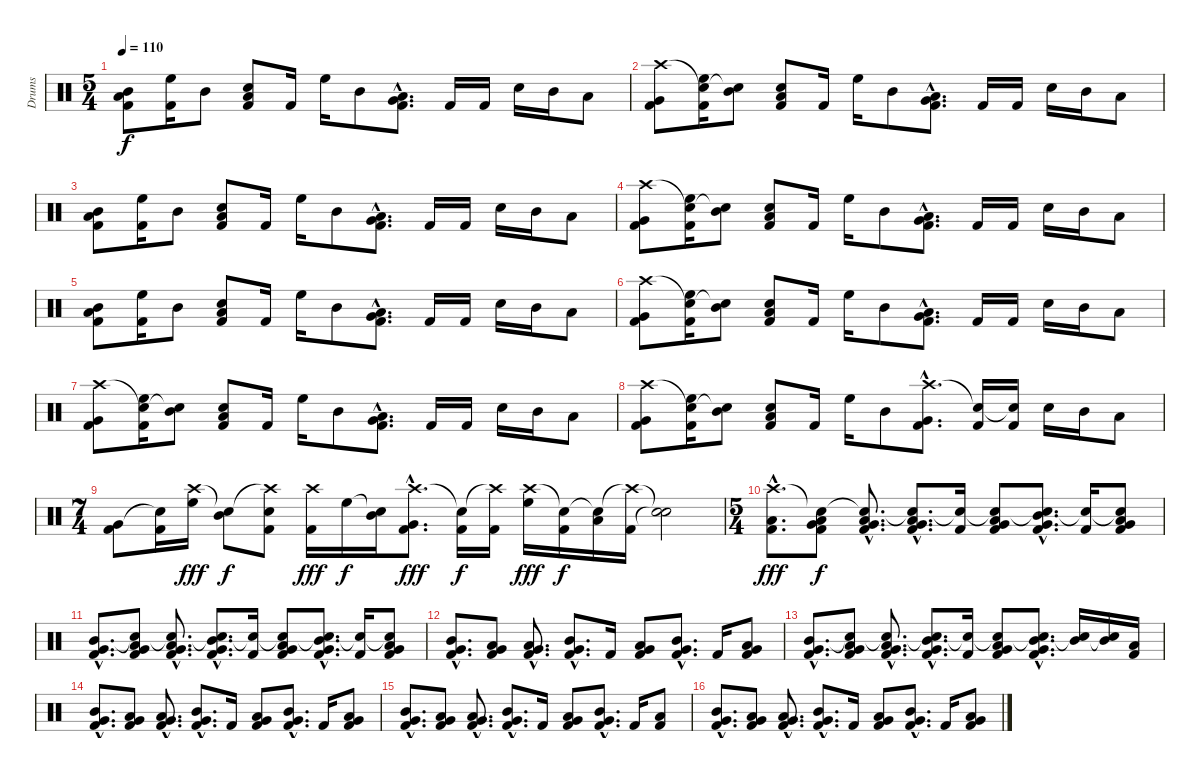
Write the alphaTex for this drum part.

\track ("Drums" "Drums") {instrument percussion}
\staff {score}
\articulation defaults
\ts (5 4)
\tempo 110
\clef neutral
\ks c
("Mid Tom (hit)" "Low Floor Tom (hit)" "Kick (hit) 2").8{dy f} ("High Floor Tom (hit)" "Kick (hit) 2").16 "Mid Tom (hit)".8 ("Snare (hit) 2" "Low Floor Tom (hit)" "Kick (hit) 2").8 "Kick (hit) 2".16 "High Floor Tom (hit)".16 "Mid Tom (hit)".8 ("Low Floor Tom (hit)"{hac} "Very Low Tom (hit)"{hac} "Kick (hit) 2"{hac}).8{d} "Kick (hit) 2".16 "Kick (hit) 2".16 "Snare (hit) 2".16 "Mid Tom (hit)".16 "Low Floor Tom (hit)".8 |
("Crash high (hit)" "Very Low Tom (hit)" "Kick (hit) 2").8 ("Snare (hit)"{t} "High Floor Tom (hit)" "Kick (hit) 2").16 ("Snare (hit)"{t} "Mid Tom (hit)").8 ("Snare (hit) 2" "Low Floor Tom (hit)" "Kick (hit) 2").8 "Kick (hit) 2".16 "High Floor Tom (hit)".16 "Mid Tom (hit)".8 ("Low Floor Tom (hit)"{hac} "Very Low Tom (hit)"{hac} "Kick (hit) 2"{hac}).8{d} "Kick (hit) 2".16 "Kick (hit) 2".16 "Snare (hit) 2".16 "Mid Tom (hit)".16 "Low Floor Tom (hit)".8 |
("Mid Tom (hit)" "Low Floor Tom (hit)" "Kick (hit) 2").8 ("High Floor Tom (hit)" "Kick (hit) 2").16 "Mid Tom (hit)".8 ("Snare (hit) 2" "Low Floor Tom (hit)" "Kick (hit) 2").8 "Kick (hit) 2".16 "High Floor Tom (hit)".16 "Mid Tom (hit)".8 ("Low Floor Tom (hit)"{hac} "Very Low Tom (hit)"{hac} "Kick (hit) 2"{hac}).8{d} "Kick (hit) 2".16 "Kick (hit) 2".16 "Snare (hit) 2".16 "Mid Tom (hit)".16 "Low Floor Tom (hit)".8 |
("Crash high (hit)" "Very Low Tom (hit)" "Kick (hit) 2").8 ("Snare (hit)"{t} "High Floor Tom (hit)" "Kick (hit) 2").16 ("Snare (hit)"{t} "Mid Tom (hit)").8 ("Snare (hit) 2" "Low Floor Tom (hit)" "Kick (hit) 2").8 "Kick (hit) 2".16 "High Floor Tom (hit)".16 "Mid Tom (hit)".8 ("Low Floor Tom (hit)"{hac} "Very Low Tom (hit)"{hac} "Kick (hit) 2"{hac}).8{d} "Kick (hit) 2".16 "Kick (hit) 2".16 "Snare (hit) 2".16 "Mid Tom (hit)".16 "Low Floor Tom (hit)".8 |
("Mid Tom (hit)" "Low Floor Tom (hit)" "Kick (hit) 2").8 ("High Floor Tom (hit)" "Kick (hit) 2").16 "Mid Tom (hit)".8 ("Snare (hit) 2" "Low Floor Tom (hit)" "Kick (hit) 2").8 "Kick (hit) 2".16 "High Floor Tom (hit)".16 "Mid Tom (hit)".8 ("Low Floor Tom (hit)"{hac} "Very Low Tom (hit)"{hac} "Kick (hit) 2"{hac}).8{d} "Kick (hit) 2".16 "Kick (hit) 2".16 "Snare (hit) 2".16 "Mid Tom (hit)".16 "Low Floor Tom (hit)".8 |
("Crash high (hit)" "Very Low Tom (hit)" "Kick (hit) 2").8 ("Snare (hit)"{t} "High Floor Tom (hit)" "Kick (hit) 2").16 ("Snare (hit)"{t} "Mid Tom (hit)").8 ("Snare (hit) 2" "Low Floor Tom (hit)" "Kick (hit) 2").8 "Kick (hit) 2".16 "High Floor Tom (hit)".16 "Mid Tom (hit)".8 ("Low Floor Tom (hit)"{hac} "Very Low Tom (hit)"{hac} "Kick (hit) 2"{hac}).8{d} "Kick (hit) 2".16 "Kick (hit) 2".16 "Snare (hit) 2".16 "Mid Tom (hit)".16 "Low Floor Tom (hit)".8 |
("Crash high (hit)" "Very Low Tom (hit)" "Kick (hit) 2").8 ("Snare (hit)"{t} "High Floor Tom (hit)" "Kick (hit) 2").16 ("Snare (hit)"{t} "Mid Tom (hit)").8 ("Snare (hit) 2" "Low Floor Tom (hit)" "Kick (hit) 2").8 "Kick (hit) 2".16 "High Floor Tom (hit)".16 "Mid Tom (hit)".8 ("Low Floor Tom (hit)"{hac} "Very Low Tom (hit)"{hac} "Kick (hit) 2"{hac}).8{d} "Kick (hit) 2".16 "Kick (hit) 2".16 "Snare (hit) 2".16 "Mid Tom (hit)".16 "Low Floor Tom (hit)".8 |
("Crash high (hit)" "Very Low Tom (hit)" "Kick (hit) 2").8 ("Snare (hit)"{t} "High Floor Tom (hit)" "Kick (hit) 2").16 ("Snare (hit)"{t} "Mid Tom (hit)").8 ("Snare (hit) 2" "Low Floor Tom (hit)" "Kick (hit) 2").8 "Kick (hit) 2".16 "High Floor Tom (hit)".16 "Mid Tom (hit)".8 ("Crash high (hit)"{hac} "Very Low Tom (hit)"{hac} "Kick (hit) 2"{hac}).8{d} ("Snare (hit)"{t} "Kick (hit) 2").16 ("Snare (hit)"{t} "Kick (hit) 2").16 "Snare (hit) 2".16 "Mid Tom (hit)".16 "Low Floor Tom (hit)".8 |
\ts (7 4)
("Very Low Tom (hit)" "Kick (hit) 2").8 ("Snare (hit)"{t} "Kick (hit) 2").16 ("Crash high (hit)" "High Floor Tom (hit)").16{dy fff} ("Snare (hit)"{t} "Mid Tom (hit)").8{dy f} ("Crash high (hit)"{t} "Snare (hit) 2" "Kick (hit) 2").8 ("Crash high (hit)" "Kick (hit) 2").16{dy fff} "High Floor Tom (hit)".16{dy f} ("Snare (hit)"{t} "Mid Tom (hit)").16 ("Crash high (hit)"{hac} "Very Low Tom (hit)"{hac} "Kick (hit) 2"{hac}).8{d dy fff} ("Snare (hit)"{t} "Kick (hit) 2").16{dy f} ("Crash high (hit)"{t} "Kick (hit) 2").16 ("Crash high (hit)" "High Floor Tom (hit)").16{dy fff} ("Snare (hit)"{t} "Kick (hit) 2").16{dy f} ("Snare (hit)"{t} "Low Floor Tom (hit)").16 ("Crash high (hit)"{t} "Kick (hit) 2").16 ("Snare (hit)"{t} "Snare (hit)"{t}).2 |
\ts (5 4)
("Crash high (hit)"{hac} "Low Floor Tom (hit)"{hac} "Kick (hit) 2"{hac}).8{d dy fff} ("Snare (hit)"{t} "Low Floor Tom (hit)" "Very Low Tom (hit)" "Kick (hit) 2").8{dy f} ("Snare (hit)"{hac t} "Low Floor Tom (hit)"{hac} "Very Low Tom (hit)"{hac} "Kick (hit) 2"{hac}).8{d} ("Snare (hit)"{hac t} "Low Floor Tom (hit)"{hac} "Very Low Tom (hit)"{hac} "Kick (hit) 2"{hac}).8{d} ("Snare (hit)"{t} "Kick (hit) 2").16 ("Snare (hit)"{t} "Low Floor Tom (hit)" "Very Low Tom (hit)" "Kick (hit) 2").8 ("Snare (hit)"{hac t} "Mid Tom (hit)"{hac} "Very Low Tom (hit)"{hac} "Kick (hit) 2"{hac}).8{d} ("Snare (hit)"{t} "Kick (hit) 2").16 ("Snare (hit)"{t} "Low Floor Tom (hit)" "Very Low Tom (hit)" "Kick (hit) 2").8 |
("Mid Tom (hit)"{hac} "Very Low Tom (hit)"{hac} "Kick (hit) 2"{hac}).8{d} ("Snare (hit)"{t} "Low Floor Tom (hit)" "Very Low Tom (hit)" "Kick (hit) 2").8 ("Snare (hit)"{hac t} "Low Floor Tom (hit)"{hac} "Very Low Tom (hit)"{hac} "Kick (hit) 2"{hac}).8{d} ("Snare (hit)"{hac t} "Mid Tom (hit)"{hac} "Very Low Tom (hit)"{hac} "Kick (hit) 2"{hac}).8{d} ("Snare (hit)"{t} "Kick (hit) 2").16 ("Snare (hit)"{t} "Low Floor Tom (hit)" "Very Low Tom (hit)" "Kick (hit) 2").8 ("Snare (hit)"{hac t} "Mid Tom (hit)"{hac} "Very Low Tom (hit)"{hac} "Kick (hit) 2"{hac}).8{d} ("Snare (hit)"{t} "Kick (hit) 2").16 ("Snare (hit)"{t} "Low Floor Tom (hit)" "Very Low Tom (hit)" "Kick (hit) 2").8 |
("Mid Tom (hit)"{hac} "Very Low Tom (hit)"{hac} "Kick (hit) 2"{hac}).8{d} ("Low Floor Tom (hit)" "Very Low Tom (hit)" "Kick (hit) 2").8 ("Low Floor Tom (hit)"{hac} "Very Low Tom (hit)"{hac} "Kick (hit) 2"{hac}).8{d} ("Mid Tom (hit)"{hac} "Very Low Tom (hit)"{hac} "Kick (hit) 2"{hac}).8{d} "Kick (hit) 2".16 ("Low Floor Tom (hit)" "Very Low Tom (hit)" "Kick (hit) 2").8 ("Mid Tom (hit)"{hac} "Very Low Tom (hit)"{hac} "Kick (hit) 2"{hac}).8{d} "Kick (hit) 2".16 ("Low Floor Tom (hit)" "Very Low Tom (hit)" "Kick (hit) 2").8 |
("Mid Tom (hit)"{hac} "Very Low Tom (hit)"{hac} "Kick (hit) 2"{hac}).8{d} ("Snare (hit)"{t} "Low Floor Tom (hit)" "Very Low Tom (hit)" "Kick (hit) 2").8 ("Snare (hit)"{hac t} "Low Floor Tom (hit)"{hac} "Very Low Tom (hit)"{hac} "Kick (hit) 2"{hac}).8{d} ("Snare (hit)"{hac t} "Mid Tom (hit)"{hac} "Very Low Tom (hit)"{hac} "Kick (hit) 2"{hac}).8{d} ("Snare (hit)"{t} "Kick (hit) 2").16 ("Snare (hit)"{t} "Low Floor Tom (hit)" "Very Low Tom (hit)" "Kick (hit) 2").8 ("Snare (hit)"{hac t} "Mid Tom (hit)"{hac} "Very Low Tom (hit)"{hac} "Kick (hit) 2"{hac}).8{d} ("Snare (hit)"{t} "Mid Tom (hit)").16 ("Snare (hit)"{t} "Mid Tom (hit)").16 ("Low Floor Tom (hit)" "Kick (hit) 2").16 |
("Mid Tom (hit)"{hac} "Very Low Tom (hit)"{hac} "Kick (hit) 2"{hac}).8{d} ("Low Floor Tom (hit)" "Very Low Tom (hit)" "Kick (hit) 2").8 ("Low Floor Tom (hit)"{hac} "Very Low Tom (hit)"{hac} "Kick (hit) 2"{hac}).8{d} ("Mid Tom (hit)"{hac} "Very Low Tom (hit)"{hac} "Kick (hit) 2"{hac}).8{d} "Kick (hit) 2".16 ("Low Floor Tom (hit)" "Very Low Tom (hit)" "Kick (hit) 2").8 ("Mid Tom (hit)"{hac} "Very Low Tom (hit)"{hac} "Kick (hit) 2"{hac}).8{d} "Kick (hit) 2".16 ("Low Floor Tom (hit)" "Very Low Tom (hit)" "Kick (hit) 2").8 |
("Mid Tom (hit)"{hac} "Very Low Tom (hit)"{hac} "Kick (hit) 2"{hac}).8{d} ("Low Floor Tom (hit)" "Very Low Tom (hit)" "Kick (hit) 2").8 ("Low Floor Tom (hit)"{hac} "Very Low Tom (hit)"{hac} "Kick (hit) 2"{hac}).8{d} ("Mid Tom (hit)"{hac} "Very Low Tom (hit)"{hac} "Kick (hit) 2"{hac}).8{d} "Kick (hit) 2".16 ("Low Floor Tom (hit)" "Very Low Tom (hit)" "Kick (hit) 2").8 ("Mid Tom (hit)"{hac} "Very Low Tom (hit)"{hac} "Kick (hit) 2"{hac}).8{d} "Kick (hit) 2".16 ("Low Floor Tom (hit)" "Kick (hit) 2").8 |
("Mid Tom (hit)"{hac} "Very Low Tom (hit)"{hac} "Kick (hit) 2"{hac}).8{d} ("Low Floor Tom (hit)" "Very Low Tom (hit)" "Kick (hit) 2").8 ("Low Floor Tom (hit)"{hac} "Very Low Tom (hit)"{hac} "Kick (hit) 2"{hac}).8{d} ("Mid Tom (hit)"{hac} "Very Low Tom (hit)"{hac} "Kick (hit) 2"{hac}).8{d} "Kick (hit) 2".16 ("Low Floor Tom (hit)" "Very Low Tom (hit)" "Kick (hit) 2").8 ("Mid Tom (hit)"{hac} "Very Low Tom (hit)"{hac} "Kick (hit) 2"{hac}).8{d} "Kick (hit) 2".16 ("Low Floor Tom (hit)" "Very Low Tom (hit)" "Kick (hit) 2").8
